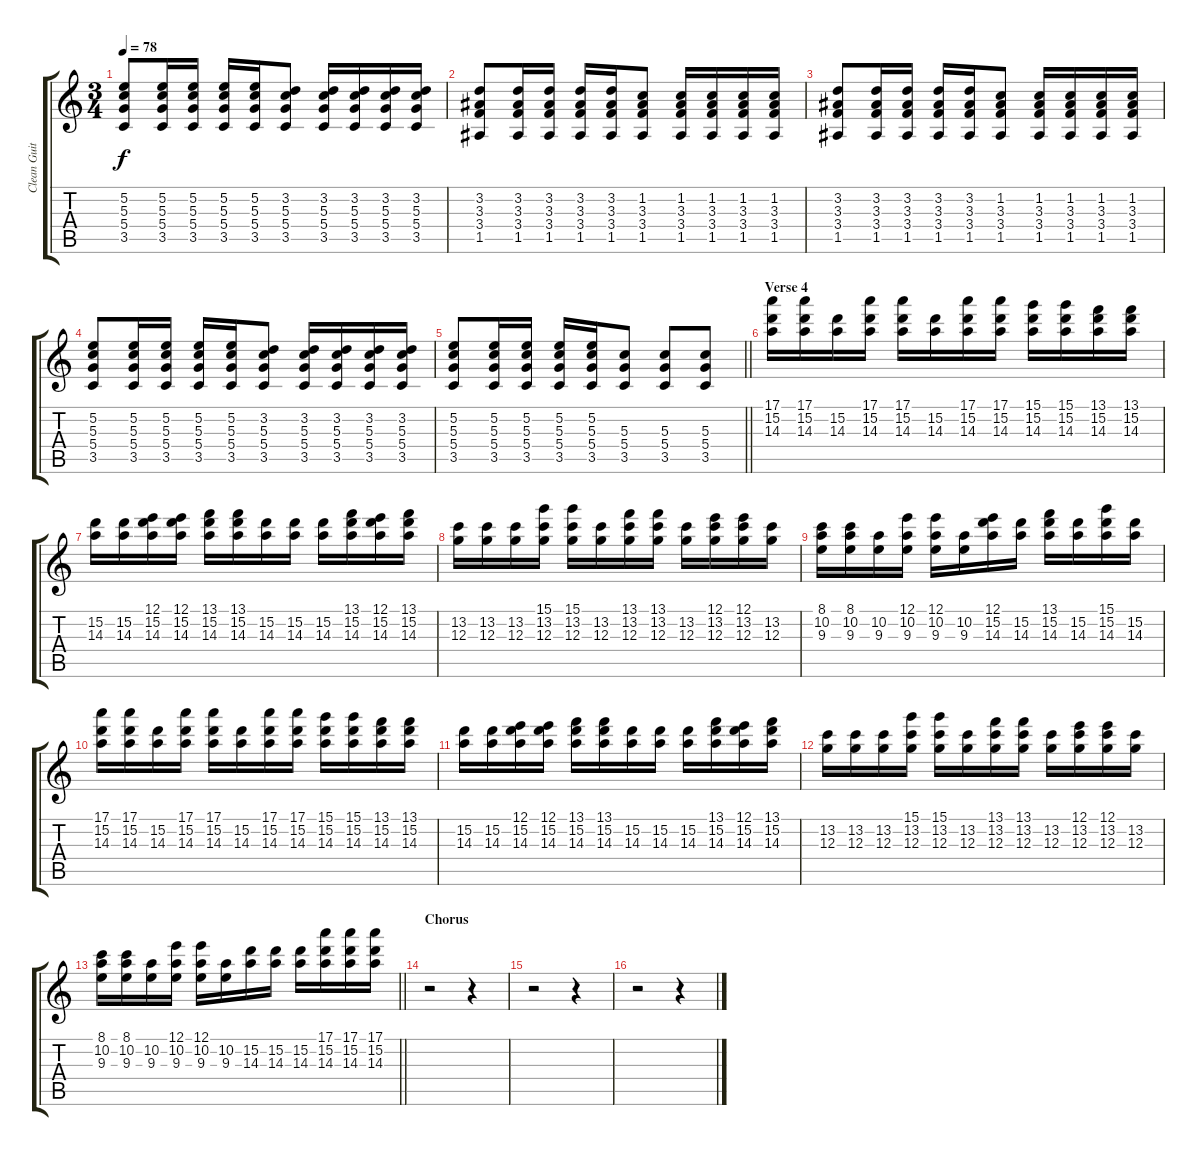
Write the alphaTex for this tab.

\track ("Clean Guitar I" "Clean Guit") {instrument acousticguitarsteel}
\staff {score tabs}
\tuning (E4 B3 G3 D3 A2 D2) {hide}
\ts (3 4)
\tempo 78
\clef g2
\ks c
(5.2 5.3 5.4 3.5).8{dy f} (5.2 5.3 5.4 3.5).16 (5.2 5.3 5.4 3.5).16 (5.2 5.3 5.4 3.5).16 (5.2 5.3 5.4 3.5).16 (3.2 5.3 5.4 3.5).8 (3.2 5.3 5.4 3.5).16 (3.2 5.3 5.4 3.5).16 (3.2 5.3 5.4 3.5).16 (3.2 5.3 5.4 3.5).16 |
(3.2 3.3 3.4 1.5).8 (3.2 3.3 3.4 1.5).16 (3.2 3.3 3.4 1.5).16 (3.2 3.3 3.4 1.5).16 (3.2 3.3 3.4 1.5).16 (1.2 3.3 3.4 1.5).8 (1.2 3.3 3.4 1.5).16 (1.2 3.3 3.4 1.5).16 (1.2 3.3 3.4 1.5).16 (1.2 3.3 3.4 1.5).16 |
(3.2 3.3 3.4 1.5).8 (3.2 3.3 3.4 1.5).16 (3.2 3.3 3.4 1.5).16 (3.2 3.3 3.4 1.5).16 (3.2 3.3 3.4 1.5).16 (1.2 3.3 3.4 1.5).8 (1.2 3.3 3.4 1.5).16 (1.2 3.3 3.4 1.5).16 (1.2 3.3 3.4 1.5).16 (1.2 3.3 3.4 1.5).16 |
(5.2 5.3 5.4 3.5).8 (5.2 5.3 5.4 3.5).16 (5.2 5.3 5.4 3.5).16 (5.2 5.3 5.4 3.5).16 (5.2 5.3 5.4 3.5).16 (3.2 5.3 5.4 3.5).8 (3.2 5.3 5.4 3.5).16 (3.2 5.3 5.4 3.5).16 (3.2 5.3 5.4 3.5).16 (3.2 5.3 5.4 3.5).16 |
\barLineRight lightlight
(5.2 5.3 5.4 3.5).8 (5.2 5.3 5.4 3.5).16 (5.2 5.3 5.4 3.5).16 (5.2 5.3 5.4 3.5).16 (5.2 5.3 5.4 3.5).16 (5.3 5.4 3.5).8 (5.3 5.4 3.5).8 (5.3 5.4 3.5).8 |
\section ("" "Verse 4")
(17.1 15.2 14.3).16{volume 12 instrument banjo} (17.1 15.2 14.3).16 (15.2 14.3).16 (17.1 15.2 14.3).16 (17.1 15.2 14.3).16 (15.2 14.3).16 (17.1 15.2 14.3).16 (17.1 15.2 14.3).16 (15.1 15.2 14.3).16 (15.1 15.2 14.3).16 (13.1 15.2 14.3).16 (13.1 15.2 14.3).16 |
(15.2 14.3).16 (15.2 14.3).16 (12.1 15.2 14.3).16 (12.1 15.2 14.3).16 (13.1 15.2 14.3).16 (13.1 15.2 14.3).16 (15.2 14.3).16 (15.2 14.3).16 (15.2 14.3).16 (13.1 15.2 14.3).16 (12.1 15.2 14.3).16 (13.1 15.2 14.3).16 |
(13.2 12.3).16 (13.2 12.3).16 (13.2 12.3).16 (15.1 13.2 12.3).16 (15.1 13.2 12.3).16 (13.2 12.3).16 (13.1 13.2 12.3).16 (13.1 13.2 12.3).16 (13.2 12.3).16 (12.1 13.2 12.3).16 (12.1 13.2 12.3).16 (13.2 12.3).16 |
(8.1 10.2 9.3).16 (8.1 10.2 9.3).16 (10.2 9.3).16 (12.1 10.2 9.3).16 (12.1 10.2 9.3).16 (10.2 9.3).16 (12.1 15.2 14.3).16 (15.2 14.3).16 (13.1 15.2 14.3).16 (15.2 14.3).16 (15.1 15.2 14.3).16 (15.2 14.3).16 |
(17.1 15.2 14.3).16 (17.1 15.2 14.3).16 (15.2 14.3).16 (17.1 15.2 14.3).16 (17.1 15.2 14.3).16 (15.2 14.3).16 (17.1 15.2 14.3).16 (17.1 15.2 14.3).16 (15.1 15.2 14.3).16 (15.1 15.2 14.3).16 (13.1 15.2 14.3).16 (13.1 15.2 14.3).16 |
(15.2 14.3).16 (15.2 14.3).16 (12.1 15.2 14.3).16 (12.1 15.2 14.3).16 (13.1 15.2 14.3).16 (13.1 15.2 14.3).16 (15.2 14.3).16 (15.2 14.3).16 (15.2 14.3).16 (13.1 15.2 14.3).16 (12.1 15.2 14.3).16 (13.1 15.2 14.3).16 |
(13.2 12.3).16 (13.2 12.3).16 (13.2 12.3).16 (15.1 13.2 12.3).16 (15.1 13.2 12.3).16 (13.2 12.3).16 (13.1 13.2 12.3).16 (13.1 13.2 12.3).16 (13.2 12.3).16 (12.1 13.2 12.3).16 (12.1 13.2 12.3).16 (13.2 12.3).16 |
\barLineRight lightlight
(8.1 10.2 9.3).16 (8.1 10.2 9.3).16 (10.2 9.3).16 (12.1 10.2 9.3).16 (12.1 10.2 9.3).16 (10.2 9.3).16 (15.2 14.3).16 (15.2 14.3).16 (15.2 14.3).16 (17.1 15.2 14.3).16 (17.1 15.2 14.3).16 (17.1 15.2 14.3).16 |
\section ("" "Chorus")
r.2 r.4 |
r.2 r.4 |
r.2 r.4
